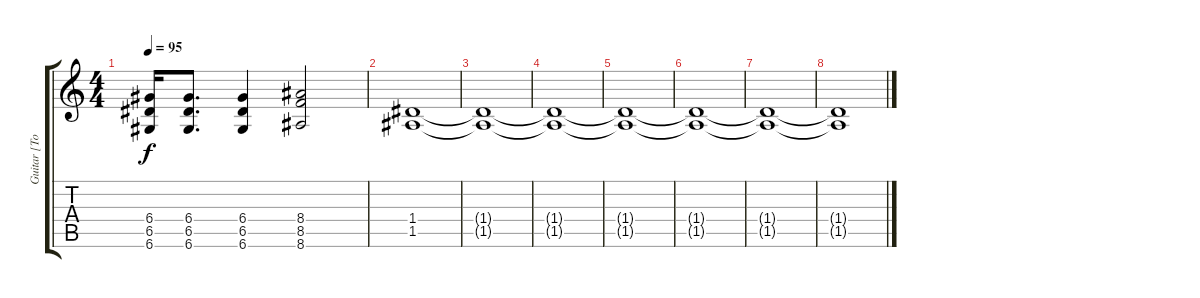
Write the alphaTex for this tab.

\track ("Guitar [Toru]" "Guitar [To") {instrument distortionguitar}
\staff {score tabs}
\tuning (E4 B3 G3 D3 A2 D2) {hide}
\ts (4 4)
\tempo 95
\clef g2
\ks c
(6.4 6.5 6.6).16{dy f} (6.4 6.5 6.6).8{d} (6.4 6.5 6.6).4 (8.4 8.5 8.6).2 |
(1.4 1.5).1 |
(1.4{t} 1.5{t}).1 |
(1.4{t} 1.5{t}).1 |
(1.4{t} 1.5{t}).1 |
(1.4{t} 1.5{t}).1 |
(1.4{t} 1.5{t}).1 |
(1.4{t} 1.5{t}).1
